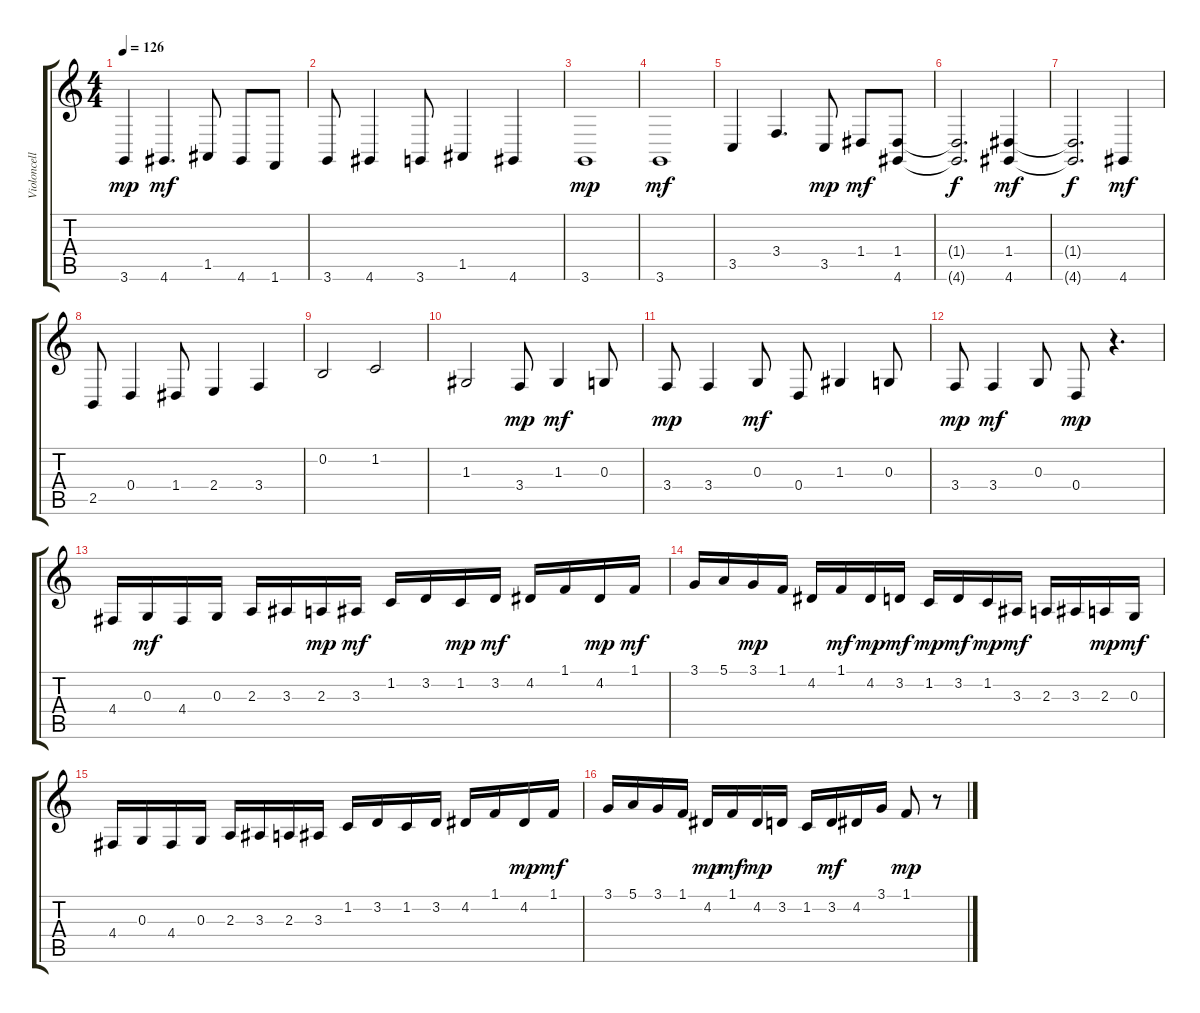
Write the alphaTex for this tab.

\track ("Violoncello" "Violoncell") {instrument stringensemble1}
\staff {score tabs}
\tuning (E4 B3 G3 D3 A2 E2) {hide}
\ts (4 4)
\tempo 126
\clef g2
\ks c
3.6.4{dy mp instrument stringensemble1} 4.6.4{d dy mf} 1.5.8 4.6.8 1.6.8 |
3.6.8 4.6.4 3.6.8 1.5.4 4.6.4 |
3.6.1{dy mp} |
3.6.1{dy mf} |
3.5.4 3.4.4{d} 3.5.8{dy mp} 1.4.8{dy mf} (1.4 4.6).8 |
(1.4{t} 4.6{t}).2{d dy f} (1.4 4.6).4{dy mf} |
(1.4{t} 4.6{t}).2{d dy f} 4.6.4{dy mf} |
2.5.8 0.4.4 1.4.8 2.4.4 3.4.4 |
0.2.2 1.2.2 |
1.3.2 3.4.8{dy mp} 1.3.4{dy mf} 0.3.8 |
3.4.8{dy mp} 3.4.4 0.3.8{dy mf} 0.4.8 1.3.4 0.3.8 |
3.4.8{dy mp} 3.4.4{dy mf} 0.3.8 0.4.8{dy mp} r.4{d} |
4.4.16 0.3.16{dy mf} 4.4.16 0.3.16 2.3.16 3.3.16 2.3.16{dy mp} 3.3.16{dy mf} 1.2.16 3.2.16 1.2.16{dy mp} 3.2.16{dy mf} 4.2.16 1.1.16 4.2.16{dy mp} 1.1.16{dy mf} |
3.1.16 5.1.16 3.1.16{dy mp} 1.1.16 4.2.16 1.1.16{dy mf} 4.2.16{dy mp} 3.2.16{dy mf} 1.2.16{dy mp} 3.2.16{dy mf} 1.2.16{dy mp} 3.3.16{dy mf} 2.3.16 3.3.16 2.3.16{dy mp} 0.3.16{dy mf} |
4.4.16 0.3.16 4.4.16 0.3.16 2.3.16 3.3.16 2.3.16 3.3.16 1.2.16 3.2.16 1.2.16 3.2.16 4.2.16 1.1.16 4.2.16{dy mp} 1.1.16{dy mf} |
3.1.16 5.1.16 3.1.16 1.1.16 4.2.16{dy mp} 1.1.16{dy mf} 4.2.16{dy mp} 3.2.16 1.2.16 3.2.16{dy mf} 4.2.16 3.1.16 1.1.8{dy mp} r.8
